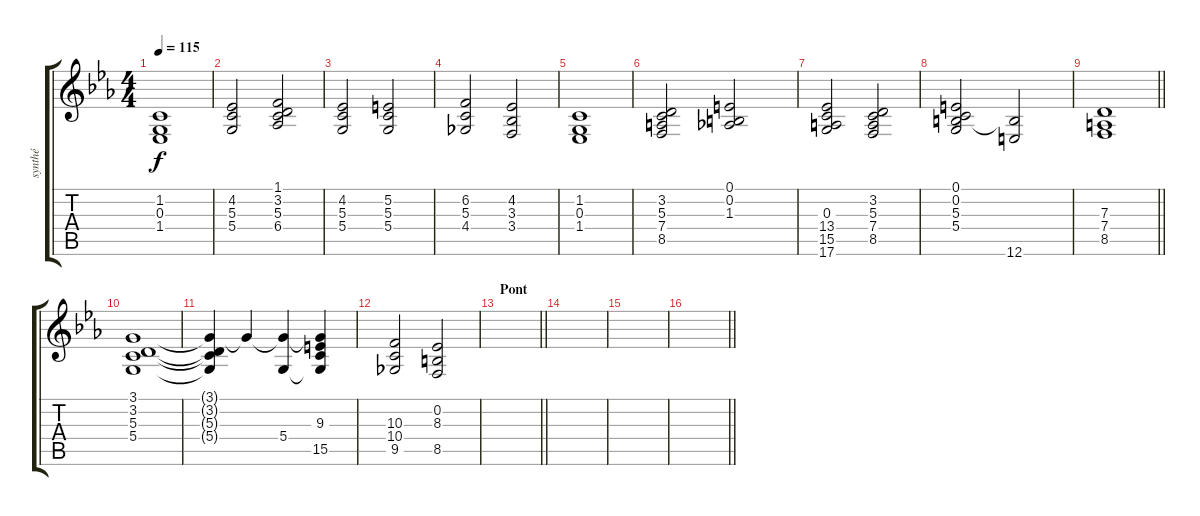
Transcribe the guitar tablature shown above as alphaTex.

\track ("synthé" "synthé") {instrument electricpiano2}
\staff {score tabs}
\tuning (E4 B3 G3 D3 A2 E2) {hide}
\ts (4 4)
\tempo 115
\clef g2
\ks eb
(1.2 0.3 1.4).1{dy f} |
(4.2 5.3 5.4).2 (1.1 3.2 5.3 6.4).2 |
(4.2 5.3 5.4).2 (5.2 5.3 5.4).2 |
(6.2 5.3 4.4).2 (4.2 3.3 3.4).2 |
(1.2 0.3 1.4).1 |
(3.2 5.3 7.4 8.5).2 (0.1 0.2 1.3).2 |
(0.3 13.4 15.5 17.6).2 (3.2 5.3 7.4 8.5).2 |
(0.1 0.2 5.3 5.4).2 (0.2{t} 12.6).2 |
\barLineRight lightlight
(7.3 7.4 8.5).1 |
(3.1 3.2 5.3 5.4).1 |
(3.1{t} 3.2{t} 5.3{t} 5.4{t}).4 3.1{t}.4 (3.1{t} 5.4).4 (3.1{t} 9.3 5.4{t} 15.5).4 |
(10.3 10.4 9.5).2 (0.2 8.3 8.5).2 |
\section ("" "Pont")
\barLineRight lightlight
|
|
|
\barLineRight lightlight
